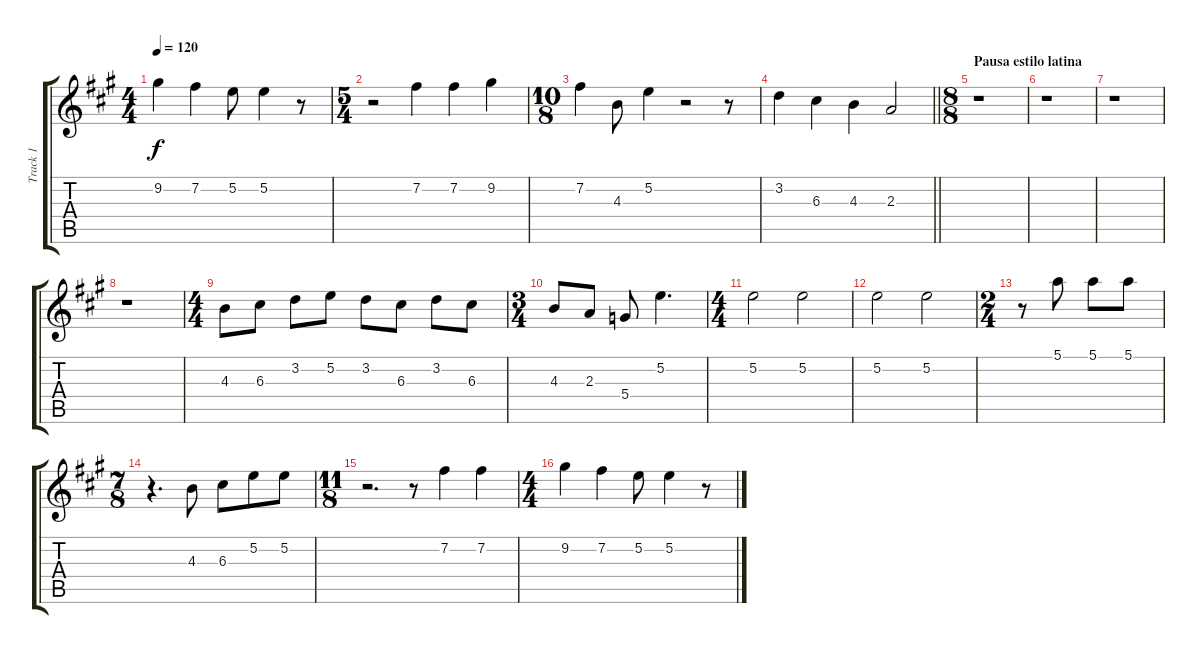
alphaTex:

\track ("Track 1" "Track 1") {instrument acousticguitarsteel}
\staff {score tabs}
\tuning (E4 B3 G3 D3 A2 E2) {hide}
\ts (4 4)
\tempo 120
\clef g2
\ks a
9.2.4{dy f} 7.2.4 5.2.8 5.2.4 r.8 |
\ts (5 4)
r.2 7.2.4 7.2.4 9.2.4 |
\ts (10 8)
7.2.4 4.3.8 5.2.4 r.2 r.8 |
\barLineRight lightlight
3.2.4 6.3.4 4.3.4 2.3.2 |
\ts (8 8)
\section ("" "Pausa estilo latina")
r.1 |
r.1 |
r.1 |
r.1 |
\ts (4 4)
4.3.8 6.3.8 3.2.8 5.2.8 3.2.8 6.3.8 3.2.8 6.3.8 |
\ts (3 4)
4.3.8 2.3.8 5.4.8 5.2.4{d} |
\ts (4 4)
5.2.2 5.2.2 |
5.2.2 5.2.2 |
\ts (2 4)
r.8 5.1.8 5.1.8 5.1.8 |
\ts (7 8)
r.4{d} 4.3.8 6.3.8 5.2.8 5.2.8 |
\ts (11 8)
r.2{d} r.8 7.2.4 7.2.4 |
\ts (4 4)
9.2.4 7.2.4 5.2.8 5.2.4 r.8
